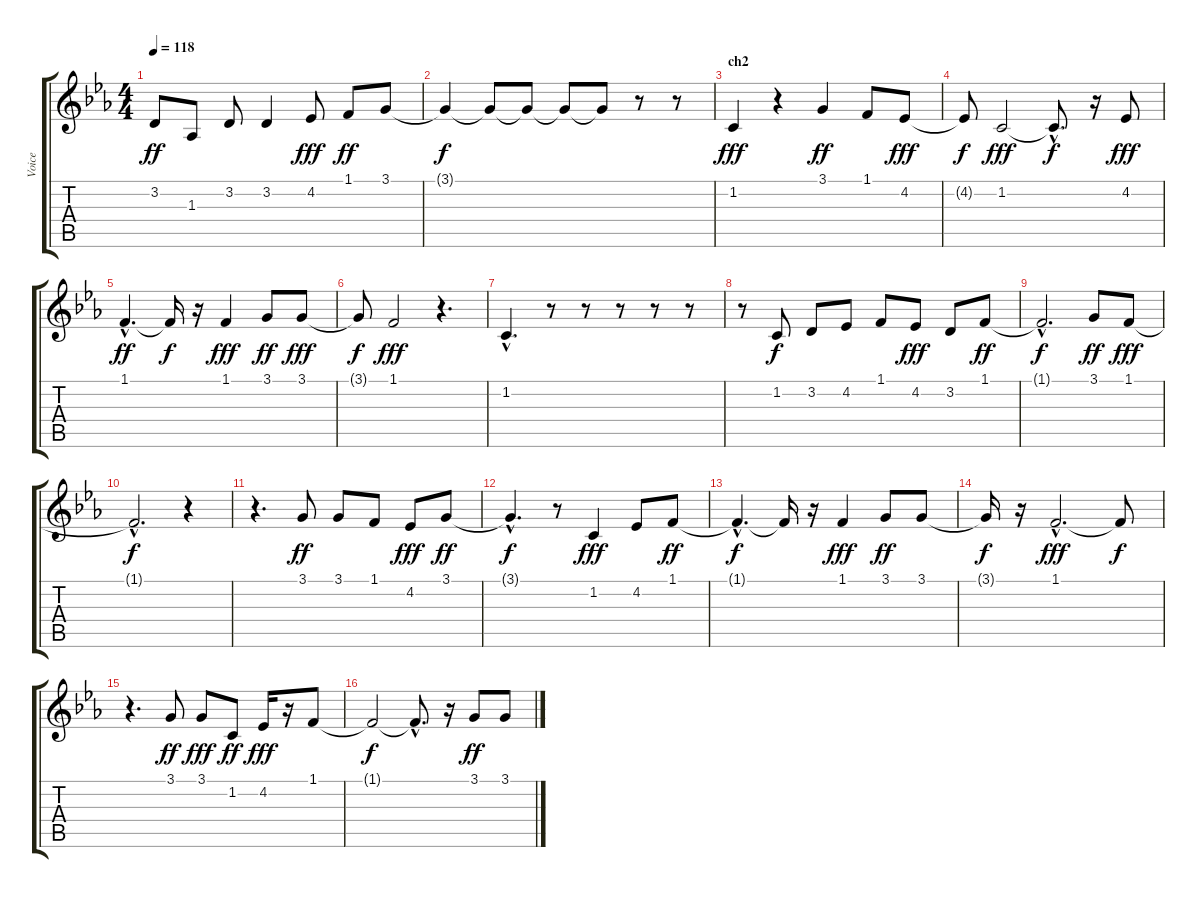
\track ("Voice" "Voice") {instrument tenorsax}
\staff {score tabs}
\tuning (E4 B3 G3 D3 A2 E2) {hide}
\ts (4 4)
\tempo 118
\clef g2
\ks cminor
3.2.8{dy ff} 1.3.8 3.2.8 3.2.4 4.2.8{dy fff} 1.1.8{dy ff} 3.1.8 |
3.1{t}.4{dy f} 3.1{t}.8 3.1{t}.8 3.1{t}.8 3.1{t}.8 r.8 r.8 |
\section ("" "ch2")
1.2.4{dy fff} r.4 3.1.4{dy ff} 1.1.8 4.2.8{dy fff} |
4.2{t}.8{dy f} 1.2.2{dy fff} 1.2{hac t}.8{d dy f} r.16 4.2.8{dy fff} |
1.1{hac}.4{d dy ff} 1.1{t}.16{dy f} r.16 1.1.4{dy fff} 3.1.8{dy ff} 3.1.8{dy fff} |
3.1{t}.8{dy f} 1.1.2{dy fff} r.4{d} |
1.2{hac}.4{d} r.8 r.8 r.8 r.8 r.8 |
r.8 1.2.8{dy f} 3.2.8 4.2.8 1.1.8 4.2.8{dy fff} 3.2.8 1.1.8{dy ff} |
1.1{hac t}.2{d dy f} 3.1.8{dy ff} 1.1.8{dy fff} |
1.1{hac t}.2{d dy f} r.4 |
r.4{d} 3.1.8{dy ff} 3.1.8 1.1.8 4.2.8{dy fff} 3.1.8{dy ff} |
3.1{hac t}.4{d dy f} r.8 1.2.4{dy fff} 4.2.8 1.1.8{dy ff} |
1.1{hac t}.4{d dy f} 1.1{t}.16 r.16 1.1.4{dy fff} 3.1.8{dy ff} 3.1.8 |
3.1{t}.16{dy f} r.16 1.1{hac}.2{d dy fff} 1.1{t}.8{dy f} |
r.4{d} 3.1.8{dy ff} 3.1.8{dy fff} 1.2.8{dy ff} 4.2.16{dy fff} r.16 1.1.8 |
1.1{t}.2{dy f} 1.1{hac t}.8{d} r.16 3.1.8{dy ff} 3.1.8
